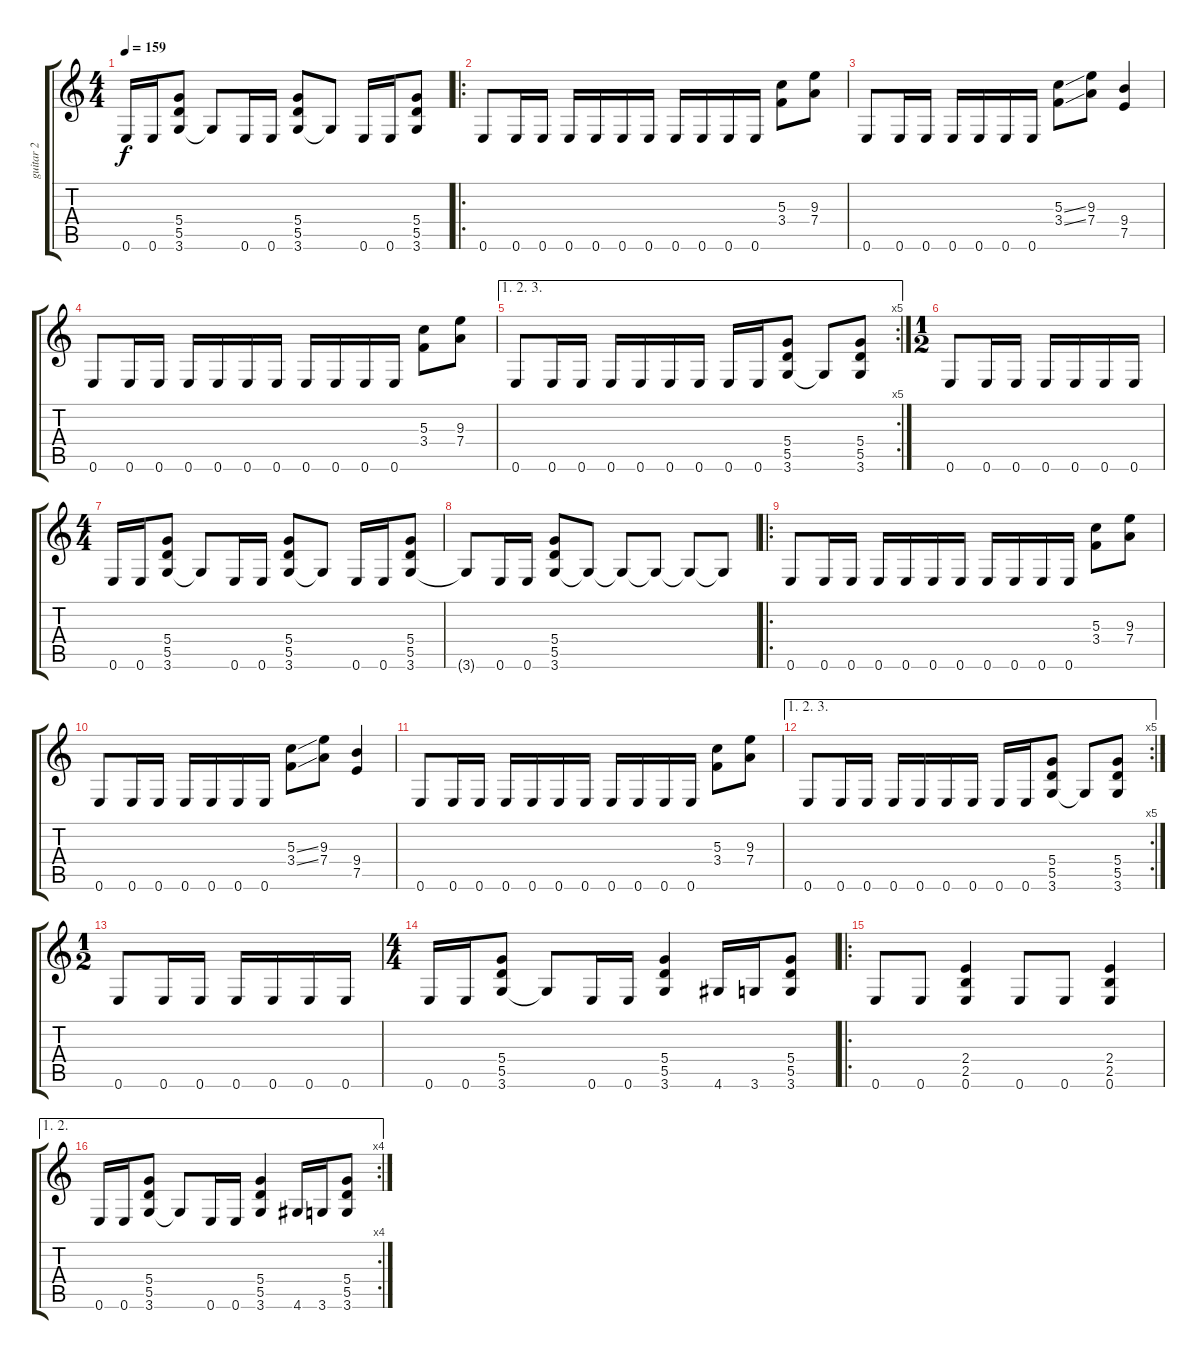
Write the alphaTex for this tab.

\track ("guitar 2" "guitar 2") {instrument distortionguitar}
\staff {score tabs}
\tuning (E4 B3 G3 D3 A2 E2) {hide}
\ts (4 4)
\tempo 159
\clef g2
\ks c
0.6.16{dy f instrument distortionguitar} 0.6.16 (5.4 5.5 3.6).8 3.6{t}.8 0.6.16 0.6.16 (5.4 5.5 3.6).8 3.6{t}.8 0.6.16 0.6.16 (5.4 5.5 3.6).8 |
\ro
0.6.8 0.6.16 0.6.16 0.6.16 0.6.16 0.6.16 0.6.16 0.6.16 0.6.16 0.6.16 0.6.16 (5.3 3.4).8 (9.3 7.4).8 |
0.6.8 0.6.16 0.6.16 0.6.16 0.6.16 0.6.16 0.6.16 (5.3{ss} 3.4{ss}).8 (9.3 7.4).8 (9.4 7.5).4 |
0.6.8 0.6.16 0.6.16 0.6.16 0.6.16 0.6.16 0.6.16 0.6.16 0.6.16 0.6.16 0.6.16 (5.3 3.4).8 (9.3 7.4).8 |
\ae (1 2 3)
\rc 5
0.6.8 0.6.16 0.6.16 0.6.16 0.6.16 0.6.16 0.6.16 0.6.16 0.6.16 (5.4 5.5 3.6).8 3.6{t}.8 (5.4 5.5 3.6).8 |
\ts (1 2)
0.6.8 0.6.16 0.6.16 0.6.16 0.6.16 0.6.16 0.6.16 |
\ts (4 4)
0.6.16 0.6.16 (5.4 5.5 3.6).8 3.6{t}.8 0.6.16 0.6.16 (5.4 5.5 3.6).8 3.6{t}.8 0.6.16 0.6.16 (5.4 5.5 3.6).8 |
3.6{t}.8 0.6.16 0.6.16 (5.4 5.5 3.6).8 3.6{t}.8 3.6{t}.8 3.6{t}.8 3.6{t}.8 3.6{t}.8 |
\ro
0.6.8 0.6.16 0.6.16 0.6.16 0.6.16 0.6.16 0.6.16 0.6.16 0.6.16 0.6.16 0.6.16 (5.3 3.4).8 (9.3 7.4).8 |
0.6.8 0.6.16 0.6.16 0.6.16 0.6.16 0.6.16 0.6.16 (5.3{ss} 3.4{ss}).8 (9.3 7.4).8 (9.4 7.5).4 |
0.6.8 0.6.16 0.6.16 0.6.16 0.6.16 0.6.16 0.6.16 0.6.16 0.6.16 0.6.16 0.6.16 (5.3 3.4).8 (9.3 7.4).8 |
\ae (1 2 3)
\rc 5
0.6.8 0.6.16 0.6.16 0.6.16 0.6.16 0.6.16 0.6.16 0.6.16 0.6.16 (5.4 5.5 3.6).8 3.6{t}.8 (5.4 5.5 3.6).8 |
\ts (1 2)
0.6.8 0.6.16 0.6.16 0.6.16 0.6.16 0.6.16 0.6.16 |
\ts (4 4)
0.6.16 0.6.16 (5.4 5.5 3.6).8 3.6{t}.8 0.6.16 0.6.16 (5.4 5.5 3.6).4 4.6.16 3.6.16 (5.4 5.5 3.6).8 |
\ro
0.6.8 0.6.8 (2.4 2.5 0.6).4 0.6.8 0.6.8 (2.4 2.5 0.6).4 |
\ae (1 2)
\rc 4
0.6.16 0.6.16 (5.4 5.5 3.6).8 3.6{t}.8 0.6.16 0.6.16 (5.4 5.5 3.6).4 4.6.16 3.6.16 (5.4 5.5 3.6).8
